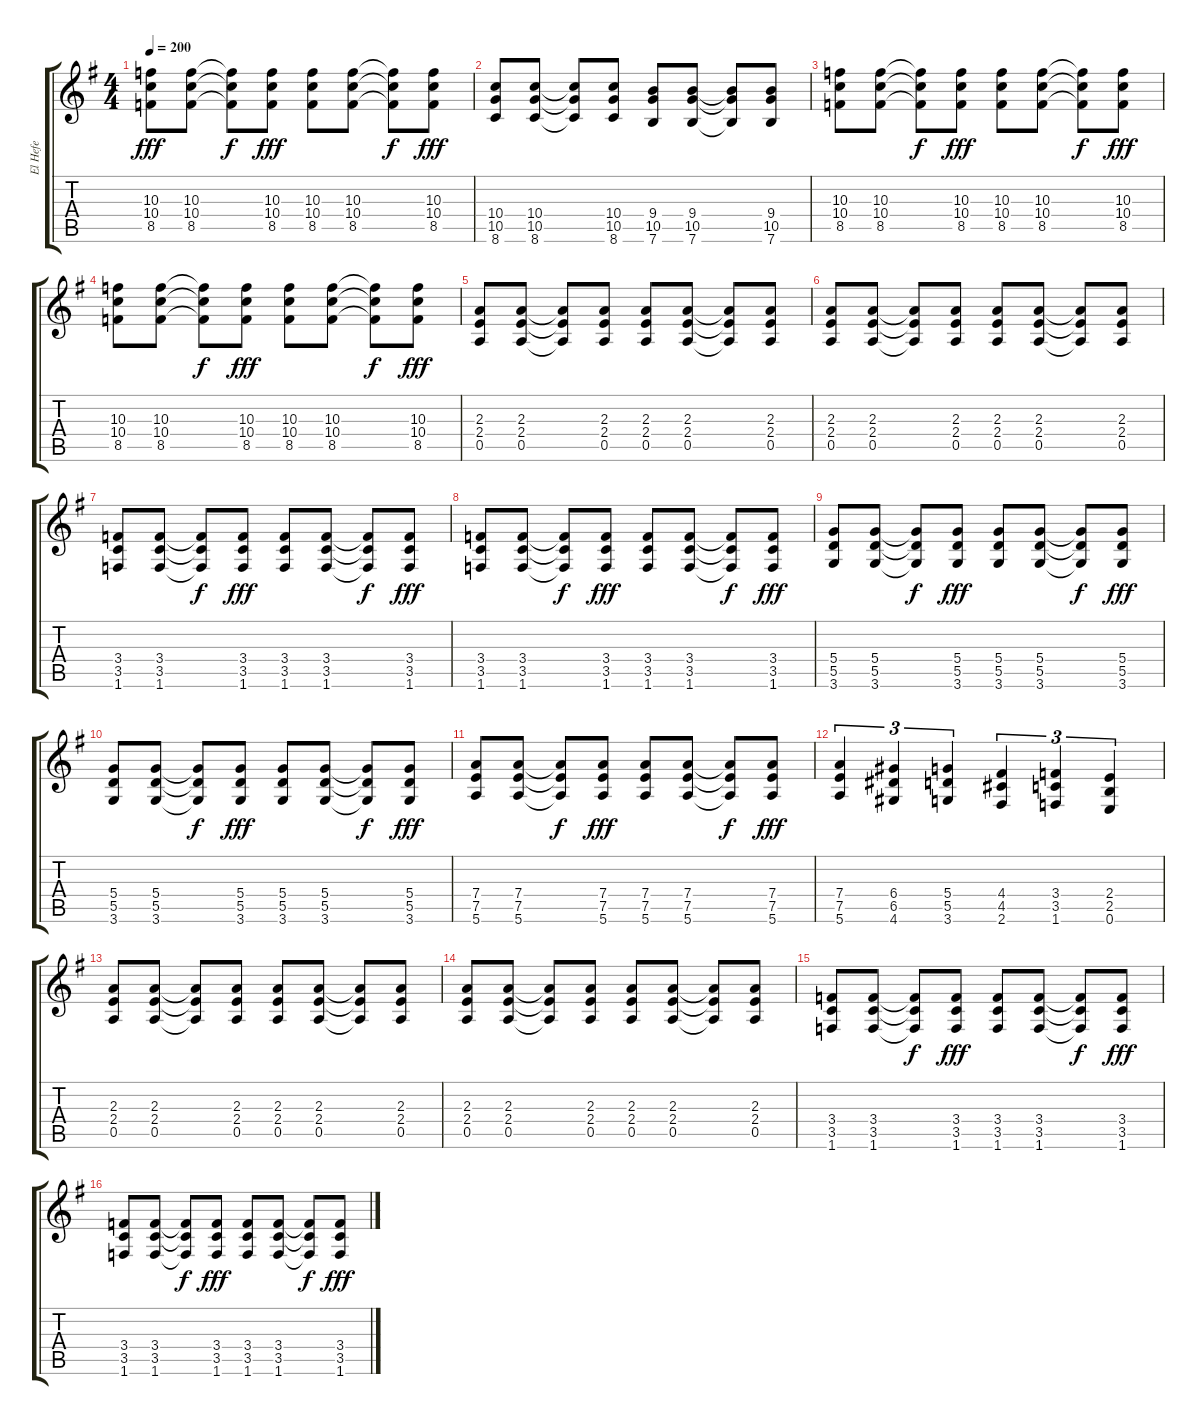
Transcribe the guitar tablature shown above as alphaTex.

\track ("El Hefe" "El Hefe") {instrument overdrivenguitar}
\staff {score tabs}
\tuning (E4 B3 G3 D3 A2 E2) {hide}
\ts (4 4)
\tempo 200
\clef g2
\ks eminor
(10.3 10.4 8.5).8{dy fff} (10.3 10.4 8.5).8 (10.3{t} 10.4{t} 8.5{t}).8{dy f} (10.3 10.4 8.5).8{dy fff} (10.3 10.4 8.5).8 (10.3 10.4 8.5).8 (10.3{t} 10.4{t} 8.5{t}).8{dy f} (10.3 10.4 8.5).8{dy fff} |
(10.4 10.5 8.6).8 (10.4 10.5 8.6).8 (10.4{t} 10.5{t} 8.6{t}).8 (10.4 10.5 8.6).8 (9.4 10.5 7.6).8 (9.4 10.5 7.6).8 (9.4{t} 10.5{t} 7.6{t}).8 (9.4 10.5 7.6).8 |
(10.3 10.4 8.5).8 (10.3 10.4 8.5).8 (10.3{t} 10.4{t} 8.5{t}).8{dy f} (10.3 10.4 8.5).8{dy fff} (10.3 10.4 8.5).8 (10.3 10.4 8.5).8 (10.3{t} 10.4{t} 8.5{t}).8{dy f} (10.3 10.4 8.5).8{dy fff} |
(10.3 10.4 8.5).8 (10.3 10.4 8.5).8 (10.3{t} 10.4{t} 8.5{t}).8{dy f} (10.3 10.4 8.5).8{dy fff} (10.3 10.4 8.5).8 (10.3 10.4 8.5).8 (10.3{t} 10.4{t} 8.5{t}).8{dy f} (10.3 10.4 8.5).8{dy fff} |
(2.3 2.4 0.5).8 (2.3 2.4 0.5).8 (2.3{t} 2.4{t} 0.5{t}).8 (2.3 2.4 0.5).8 (2.3 2.4 0.5).8 (2.3 2.4 0.5).8 (2.3{t} 2.4{t} 0.5{t}).8 (2.3 2.4 0.5).8 |
(2.3 2.4 0.5).8 (2.3 2.4 0.5).8 (2.3{t} 2.4{t} 0.5{t}).8 (2.3 2.4 0.5).8 (2.3 2.4 0.5).8 (2.3 2.4 0.5).8 (2.3{t} 2.4{t} 0.5{t}).8 (2.3 2.4 0.5).8 |
(3.4 3.5 1.6).8 (3.4 3.5 1.6).8 (3.4{t} 3.5{t} 1.6{t}).8{dy f} (3.4 3.5 1.6).8{dy fff} (3.4 3.5 1.6).8 (3.4 3.5 1.6).8 (3.4{t} 3.5{t} 1.6{t}).8{dy f} (3.4 3.5 1.6).8{dy fff} |
(3.4 3.5 1.6).8 (3.4 3.5 1.6).8 (3.4{t} 3.5{t} 1.6{t}).8{dy f} (3.4 3.5 1.6).8{dy fff} (3.4 3.5 1.6).8 (3.4 3.5 1.6).8 (3.4{t} 3.5{t} 1.6{t}).8{dy f} (3.4 3.5 1.6).8{dy fff} |
(5.4 5.5 3.6).8 (5.4 5.5 3.6).8 (5.4{t} 5.5{t} 3.6{t}).8{dy f} (5.4 5.5 3.6).8{dy fff} (5.4 5.5 3.6).8 (5.4 5.5 3.6).8 (5.4{t} 5.5{t} 3.6{t}).8{dy f} (5.4 5.5 3.6).8{dy fff} |
(5.4 5.5 3.6).8 (5.4 5.5 3.6).8 (5.4{t} 5.5{t} 3.6{t}).8{dy f} (5.4 5.5 3.6).8{dy fff} (5.4 5.5 3.6).8 (5.4 5.5 3.6).8 (5.4{t} 5.5{t} 3.6{t}).8{dy f} (5.4 5.5 3.6).8{dy fff} |
(7.4 7.5 5.6).8 (7.4 7.5 5.6).8 (7.4{t} 7.5{t} 5.6{t}).8{dy f} (7.4 7.5 5.6).8{dy fff} (7.4 7.5 5.6).8 (7.4 7.5 5.6).8 (7.4{t} 7.5{t} 5.6{t}).8{dy f} (7.4 7.5 5.6).8{dy fff} |
(7.4 7.5 5.6).4{tu (3 2)} (6.4 6.5 4.6).4{tu (3 2)} (5.4 5.5 3.6).4{tu (3 2)} (4.4 4.5 2.6).4{tu (3 2)} (3.4 3.5 1.6).4{tu (3 2)} (2.4 2.5 0.6).4{tu (3 2)} |
(2.3 2.4 0.5).8 (2.3 2.4 0.5).8 (2.3{t} 2.4{t} 0.5{t}).8 (2.3 2.4 0.5).8 (2.3 2.4 0.5).8 (2.3 2.4 0.5).8 (2.3{t} 2.4{t} 0.5{t}).8 (2.3 2.4 0.5).8 |
(2.3 2.4 0.5).8 (2.3 2.4 0.5).8 (2.3{t} 2.4{t} 0.5{t}).8 (2.3 2.4 0.5).8 (2.3 2.4 0.5).8 (2.3 2.4 0.5).8 (2.3{t} 2.4{t} 0.5{t}).8 (2.3 2.4 0.5).8 |
(3.4 3.5 1.6).8 (3.4 3.5 1.6).8 (3.4{t} 3.5{t} 1.6{t}).8{dy f} (3.4 3.5 1.6).8{dy fff} (3.4 3.5 1.6).8 (3.4 3.5 1.6).8 (3.4{t} 3.5{t} 1.6{t}).8{dy f} (3.4 3.5 1.6).8{dy fff} |
(3.4 3.5 1.6).8 (3.4 3.5 1.6).8 (3.4{t} 3.5{t} 1.6{t}).8{dy f} (3.4 3.5 1.6).8{dy fff} (3.4 3.5 1.6).8 (3.4 3.5 1.6).8 (3.4{t} 3.5{t} 1.6{t}).8{dy f} (3.4 3.5 1.6).8{dy fff}
